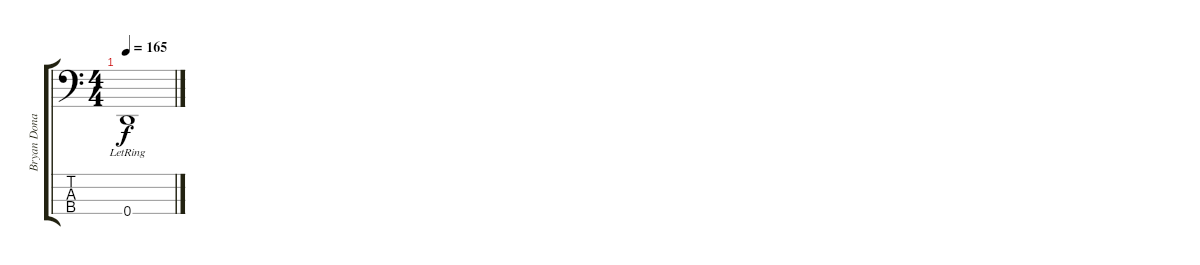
\track ("Bryan Donahue (Bass)" "Bryan Dona") {instrument electricbassfinger}
\staff {score tabs}
\tuning (A1 D2 A1 D1) {hide}
\ts (4 4)
\tempo 165
\clef f4
\ks c
0.4{lr}.1{dy f}
